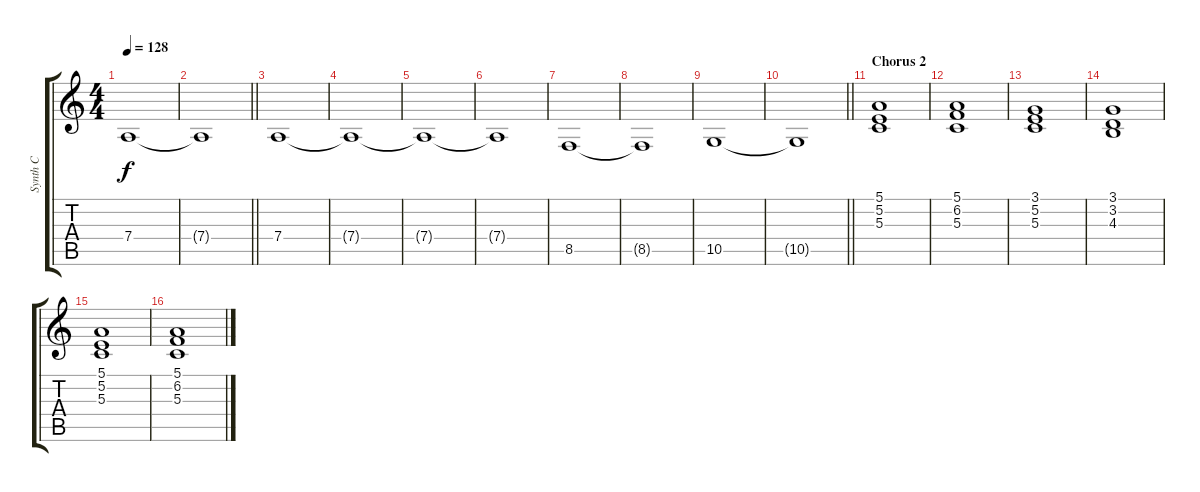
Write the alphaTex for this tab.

\track ("Synth C" "Synth C") {instrument pad2warm}
\staff {score tabs}
\tuning (E4 B3 G3 D3 A2 E2) {hide}
\ts (4 4)
\tempo 128
\clef g2
\ks c
7.4{t}.1{dy f} |
\barLineRight lightlight
7.4{t}.1 |
7.4.1 |
7.4{t}.1 |
7.4{t}.1 |
7.4{t}.1 |
8.5.1 |
8.5{t}.1 |
10.5.1 |
\barLineRight lightlight
10.5{t}.1 |
\section ("" "Chorus 2")
(5.1 5.2 5.3).1{instrument stringensemble1} |
(5.1 6.2 5.3).1 |
(3.1 5.2 5.3).1 |
(3.1 3.2 4.3).1 |
(5.1 5.2 5.3).1 |
(5.1 6.2 5.3).1
